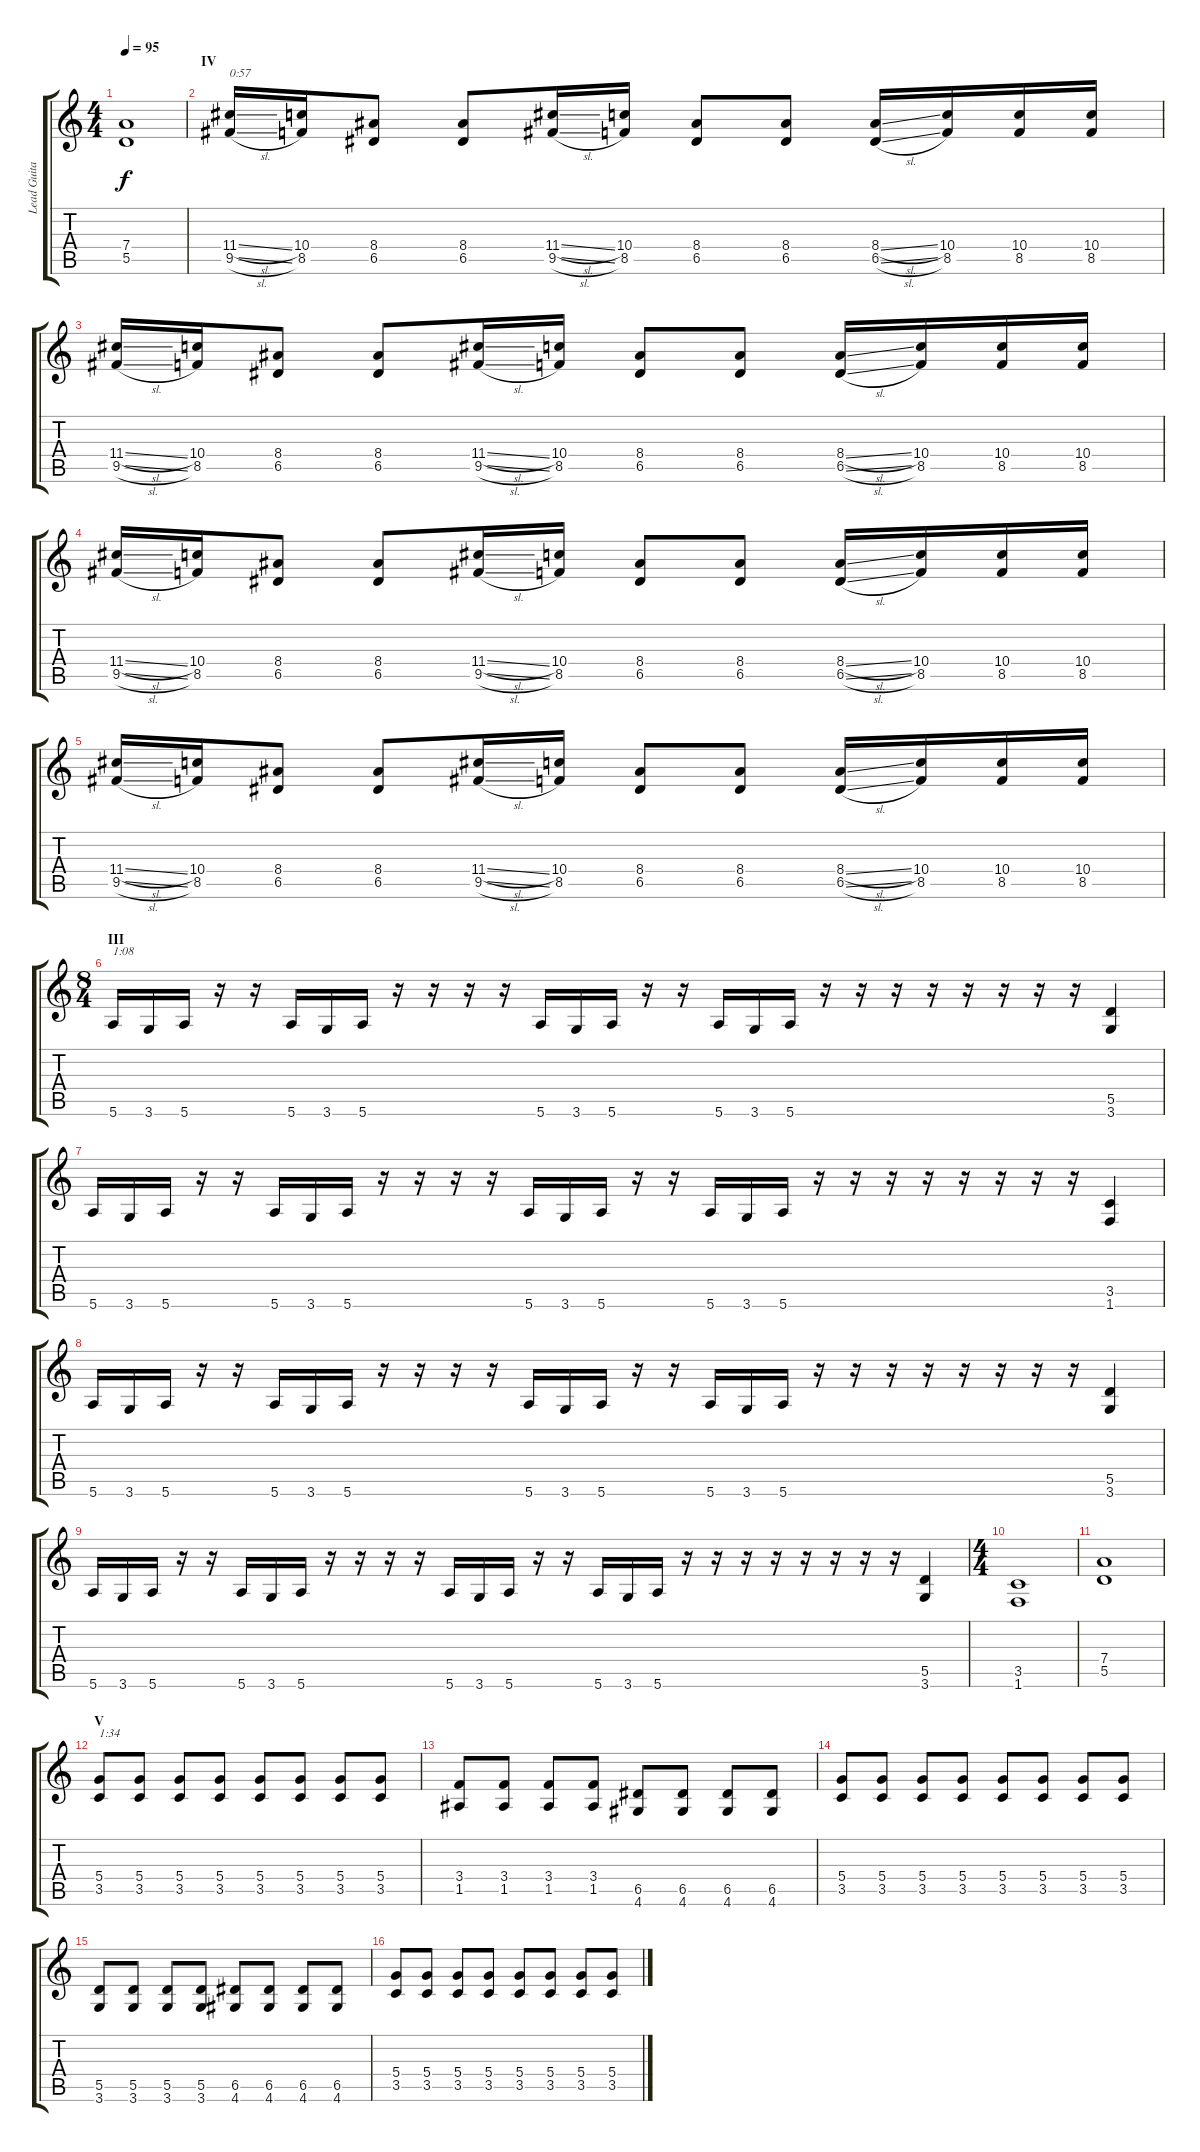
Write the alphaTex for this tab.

\track ("Lead Guitar" "Lead Guita") {instrument distortionguitar}
\staff {score tabs}
\tuning (E4 B3 G3 D3 A2 E2) {hide}
\ts (4 4)
\tempo 95
\clef g2
\ks c
(7.4 5.5).1{dy f} |
\section ("" "IV")
(11.4{sl} 9.5{sl}).16{txt "0:57"} (10.4 8.5).16 (8.4 6.5).8 (8.4 6.5).8 (11.4{sl} 9.5{sl}).16 (10.4 8.5).16 (8.4 6.5).8 (8.4 6.5).8 (8.4{sl} 6.5{sl}).16 (10.4 8.5).16 (10.4 8.5).16 (10.4 8.5).16 |
(11.4{sl} 9.5{sl}).16 (10.4 8.5).16 (8.4 6.5).8 (8.4 6.5).8 (11.4{sl} 9.5{sl}).16 (10.4 8.5).16 (8.4 6.5).8 (8.4 6.5).8 (8.4{sl} 6.5{sl}).16 (10.4 8.5).16 (10.4 8.5).16 (10.4 8.5).16 |
(11.4{sl} 9.5{sl}).16 (10.4 8.5).16 (8.4 6.5).8 (8.4 6.5).8 (11.4{sl} 9.5{sl}).16 (10.4 8.5).16 (8.4 6.5).8 (8.4 6.5).8 (8.4{sl} 6.5{sl}).16 (10.4 8.5).16 (10.4 8.5).16 (10.4 8.5).16 |
(11.4{sl} 9.5{sl}).16 (10.4 8.5).16 (8.4 6.5).8 (8.4 6.5).8 (11.4{sl} 9.5{sl}).16 (10.4 8.5).16 (8.4 6.5).8 (8.4 6.5).8 (8.4{sl} 6.5{sl}).16 (10.4 8.5).16 (10.4 8.5).16 (10.4 8.5).16 |
\ts (8 4)
\section ("" "III")
5.6.16{txt "1:08"} 3.6.16 5.6.16 r.16 r.16 5.6.16 3.6.16 5.6.16 r.16 r.16 r.16 r.16 5.6.16 3.6.16 5.6.16 r.16 r.16 5.6.16 3.6.16 5.6.16 r.16 r.16 r.16 r.16 r.16 r.16 r.16 r.16 (5.5 3.6).4 |
5.6.16 3.6.16 5.6.16 r.16 r.16 5.6.16 3.6.16 5.6.16 r.16 r.16 r.16 r.16 5.6.16 3.6.16 5.6.16 r.16 r.16 5.6.16 3.6.16 5.6.16 r.16 r.16 r.16 r.16 r.16 r.16 r.16 r.16 (3.5 1.6).4 |
5.6.16 3.6.16 5.6.16 r.16 r.16 5.6.16 3.6.16 5.6.16 r.16 r.16 r.16 r.16 5.6.16 3.6.16 5.6.16 r.16 r.16 5.6.16 3.6.16 5.6.16 r.16 r.16 r.16 r.16 r.16 r.16 r.16 r.16 (5.5 3.6).4 |
5.6.16 3.6.16 5.6.16 r.16 r.16 5.6.16 3.6.16 5.6.16 r.16 r.16 r.16 r.16 5.6.16 3.6.16 5.6.16 r.16 r.16 5.6.16 3.6.16 5.6.16 r.16 r.16 r.16 r.16 r.16 r.16 r.16 r.16 (5.5 3.6).4 |
\ts (4 4)
(3.5 1.6).1 |
(7.4 5.5).1 |
\section ("" "V")
(5.4 3.5).8{txt "1:34"} (5.4 3.5).8 (5.4 3.5).8 (5.4 3.5).8 (5.4 3.5).8 (5.4 3.5).8 (5.4 3.5).8 (5.4 3.5).8 |
(3.4 1.5).8 (3.4 1.5).8 (3.4 1.5).8 (3.4 1.5).8 (6.5 4.6).8 (6.5 4.6).8 (6.5 4.6).8 (6.5 4.6).8 |
(5.4 3.5).8 (5.4 3.5).8 (5.4 3.5).8 (5.4 3.5).8 (5.4 3.5).8 (5.4 3.5).8 (5.4 3.5).8 (5.4 3.5).8 |
(5.5 3.6).8 (5.5 3.6).8 (5.5 3.6).8 (5.5 3.6).8 (6.5 4.6).8 (6.5 4.6).8 (6.5 4.6).8 (6.5 4.6).8 |
(5.4 3.5).8 (5.4 3.5).8 (5.4 3.5).8 (5.4 3.5).8 (5.4 3.5).8 (5.4 3.5).8 (5.4 3.5).8 (5.4 3.5).8
